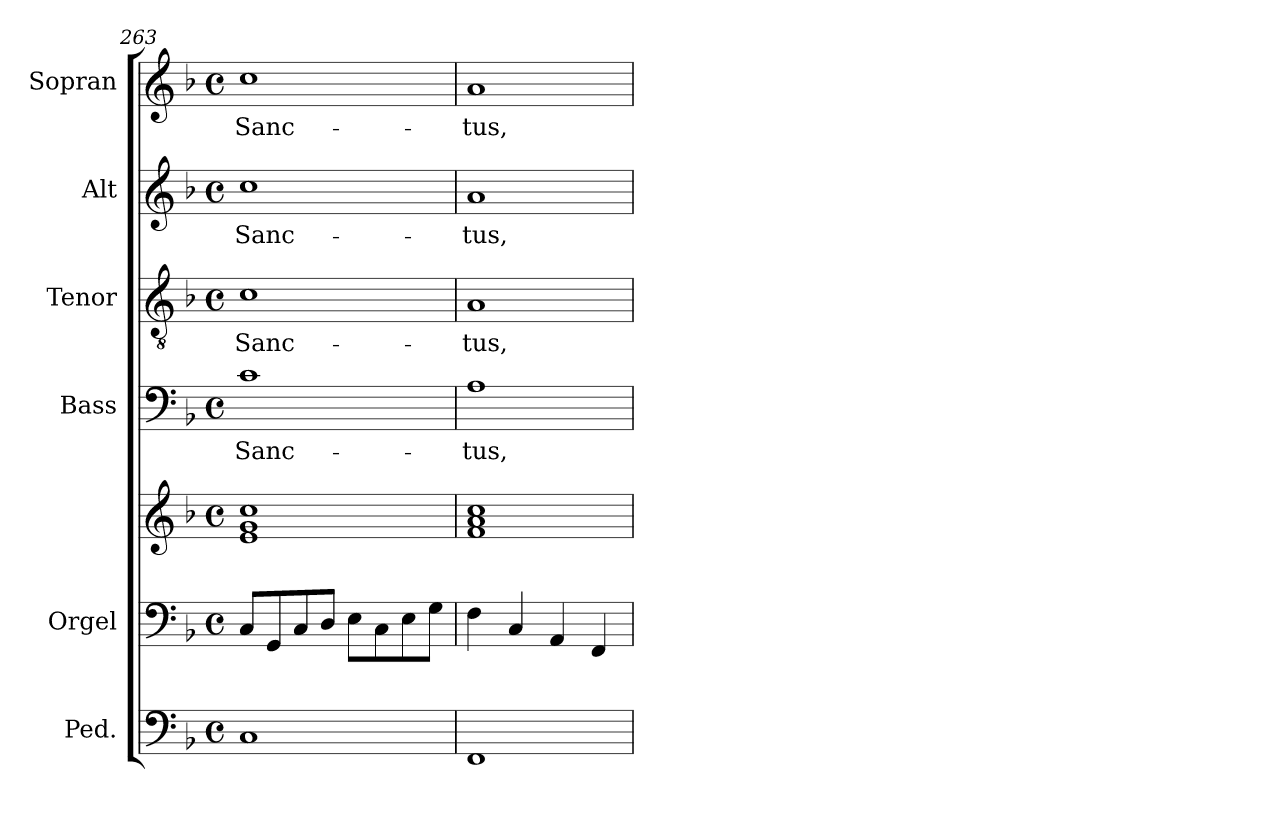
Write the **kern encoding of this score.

**kern	**kern	**kern	**kern	**text	**kern	**text	**kern	**text	**kern	**text
*part6	*part5	*part5	*part4	*part4	*part3	*part3	*part2	*part2	*part1	*part1
*staff7	*staff6	*staff5	*staff4	*staff4	*staff3	*staff3	*staff2	*staff2	*staff1	*staff1
*I"Ped.	*I"Orgel	*	*I"Bass	*	*I"Tenor	*	*I"Alt	*	*I"Sopran	*
*	*I'Org.	*	*I'B.	*	*I'T.	*	*I'A.	*	*I'S.	*
*clefF4	*clefF4	*clefG2	*clefF4	*	*clefGv2	*	*clefG2	*	*clefG2	*
*ITrd7c12	*	*	*	*	*	*	*	*	*	*
*k[b-]	*k[b-]	*k[b-]	*k[b-]	*	*k[b-]	*	*k[b-]	*	*k[b-]	*
*F:	*F:	*F:	*F:	*	*F:	*	*F:	*	*F:	*
*M4/4	*M4/4	*M4/4	*M4/4	*	*M4/4	*	*M4/4	*	*M4/4	*
*met(c)	*met(c)	*met(c)	*met(c)	*	*met(c)	*	*met(c)	*	*met(c)	*
=263	=263	=263	=263	=263	=263	=263	=263	=263	=263	=263
!	!	!	!	!LO:LY:b	!	!LO:LY:b	!	!LO:LY:b	!	!LO:LY:b
1CC	8C/L	1e 1g 1cc	1c	Sanc-	1c	Sanc-	1cc	Sanc-	1cc	Sanc-
.	8GG/	.	.	.	.	.	.	.	.	.
.	8C/	.	.	.	.	.	.	.	.	.
.	8D/J	.	.	.	.	.	.	.	.	.
.	8E\L	.	.	.	.	.	.	.	.	.
.	8C\	.	.	.	.	.	.	.	.	.
.	8E\	.	.	.	.	.	.	.	.	.
.	8G\J	.	.	.	.	.	.	.	.	.
=264	=264	=264	=264	=264	=264	=264	=264	=264	=264	=264
!	!	!	!	!LO:LY:b	!	!LO:LY:b	!	!LO:LY:b	!	!LO:LY:b
1FFF	4F\	1f 1a 1cc	1A	-tus,	1A	-tus,	1a	-tus,	1a	-tus,
.	4C/	.	.	.	.	.	.	.	.	.
.	4AA/	.	.	.	.	.	.	.	.	.
.	4FF/	.	.	.	.	.	.	.	.	.
=	=	=	=	=	=	=	=	=	=	=
*-	*-	*-	*-	*-	*-	*-	*-	*-	*-	*-
